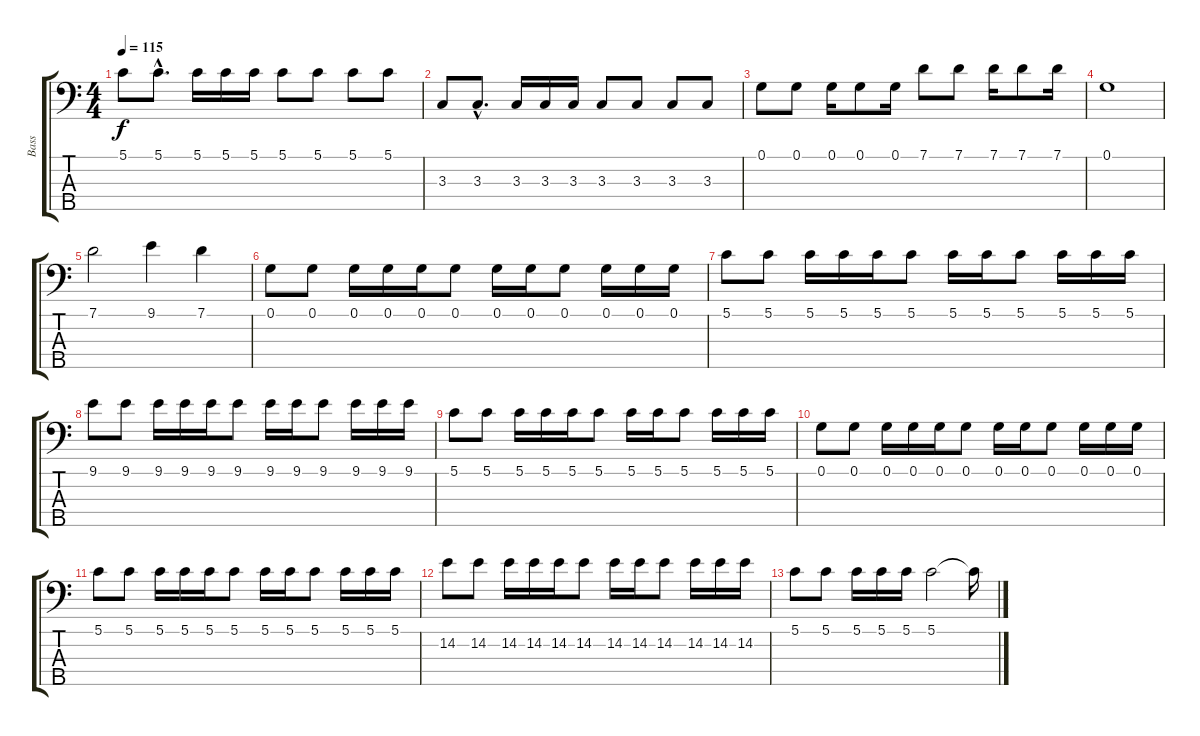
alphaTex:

\track ("Bass" "Bass") {instrument electricbasspick}
\staff {score tabs}
\tuning (G2 D2 A1 E1 B0) {hide}
\ts (4 4)
\tempo 115
\clef f4
\ks c
5.1.8{dy f} 5.1{hac}.8{d} 5.1.16 5.1.16 5.1.16 5.1.8 5.1.8 5.1.8 5.1.8 |
3.3.8 3.3{hac}.8{d} 3.3.16 3.3.16 3.3.16 3.3.8 3.3.8 3.3.8 3.3.8 |
0.1.8 0.1.8 0.1.16 0.1.8 0.1.16 7.1.8 7.1.8 7.1.16 7.1.8 7.1.16 |
0.1.1{volume 13} |
7.1.2 9.1.4 7.1.4 |
0.1.8{volume 10} 0.1.8 0.1.16 0.1.16 0.1.16 0.1.8 0.1.16 0.1.16 0.1.8 0.1.16 0.1.16 0.1.16 |
5.1.8 5.1.8 5.1.16 5.1.16 5.1.16 5.1.8 5.1.16 5.1.16 5.1.8 5.1.16 5.1.16 5.1.16 |
9.1.8 9.1.8 9.1.16 9.1.16 9.1.16 9.1.8 9.1.16 9.1.16 9.1.8 9.1.16 9.1.16 9.1.16 |
5.1.8 5.1.8 5.1.16 5.1.16 5.1.16 5.1.8 5.1.16 5.1.16 5.1.8 5.1.16 5.1.16 5.1.16 |
0.1.8 0.1.8 0.1.16 0.1.16 0.1.16 0.1.8 0.1.16 0.1.16 0.1.8 0.1.16 0.1.16 0.1.16 |
5.1.8 5.1.8 5.1.16 5.1.16 5.1.16 5.1.8 5.1.16 5.1.16 5.1.8 5.1.16 5.1.16 5.1.16 |
14.2.8 14.2.8 14.2.16 14.2.16 14.2.16 14.2.8 14.2.16 14.2.16 14.2.8 14.2.16 14.2.16 14.2.16 |
5.1.8 5.1.8 5.1.16 5.1.16 5.1.16 5.1.2 5.1{t}.16
